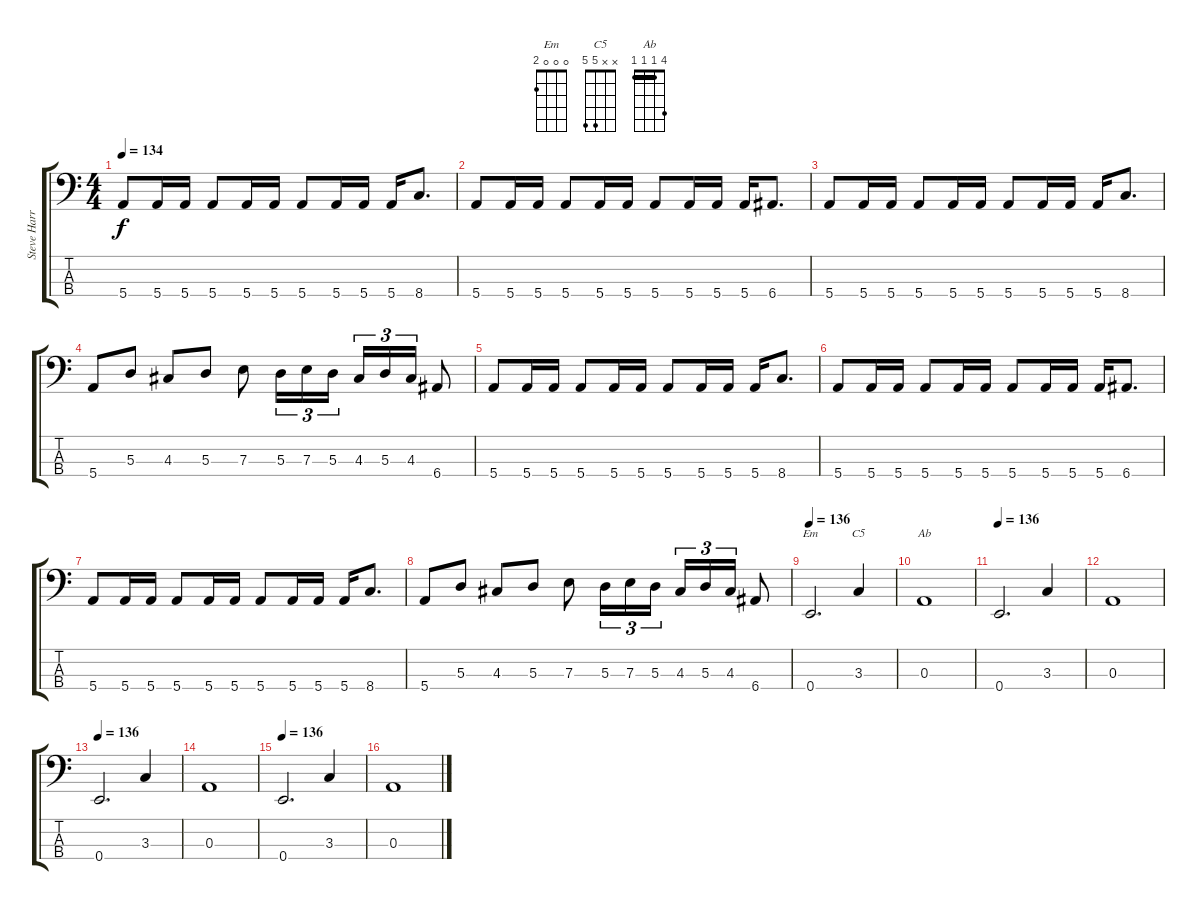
\track ("Steve Harris" "Steve Harr") {instrument electricbassfinger}
\staff {score tabs}
\tuning (G2 D2 A1 E1) {hide}
\chord ("Em" 0 0 0 2)
\chord ("C5" x x 5 5)
\chord ("Ab" 4 1 1 1) {barre 1}
\ts (4 4)
\tempo 134
\clef f4
\ks c
5.4.8{dy f} 5.4.16 5.4.16 5.4.8 5.4.16 5.4.16 5.4.8 5.4.16 5.4.16 5.4.16 8.4.8{d} |
5.4.8 5.4.16 5.4.16 5.4.8 5.4.16 5.4.16 5.4.8 5.4.16 5.4.16 5.4.16 6.4.8{d} |
5.4.8 5.4.16 5.4.16 5.4.8 5.4.16 5.4.16 5.4.8 5.4.16 5.4.16 5.4.16 8.4.8{d} |
5.4.8 5.3.8 4.3.8 5.3.8 7.3.8 5.3.16{tu (3 2)} 7.3.16{tu (3 2)} 5.3.16{tu (3 2)} 4.3.16{tu (3 2)} 5.3.16{tu (3 2)} 4.3.16{tu (3 2)} 6.4.8 |
5.4.8 5.4.16 5.4.16 5.4.8 5.4.16 5.4.16 5.4.8 5.4.16 5.4.16 5.4.16 8.4.8{d} |
5.4.8 5.4.16 5.4.16 5.4.8 5.4.16 5.4.16 5.4.8 5.4.16 5.4.16 5.4.16 6.4.8{d} |
5.4.8 5.4.16 5.4.16 5.4.8 5.4.16 5.4.16 5.4.8 5.4.16 5.4.16 5.4.16 8.4.8{d} |
5.4.8 5.3.8 4.3.8 5.3.8 7.3.8 5.3.16{tu (3 2)} 7.3.16{tu (3 2)} 5.3.16{tu (3 2)} 4.3.16{tu (3 2)} 5.3.16{tu (3 2)} 4.3.16{tu (3 2)} 6.4.8 |
\tempo 136
0.4.2{d ch "Em"} 3.3.4{ch "C5"} |
0.3.1{ch "Ab"} |
\tempo 136
0.4.2{d} 3.3.4 |
0.3.1 |
\tempo 136
0.4.2{d} 3.3.4 |
0.3.1 |
\tempo 136
0.4.2{d} 3.3.4 |
0.3.1
